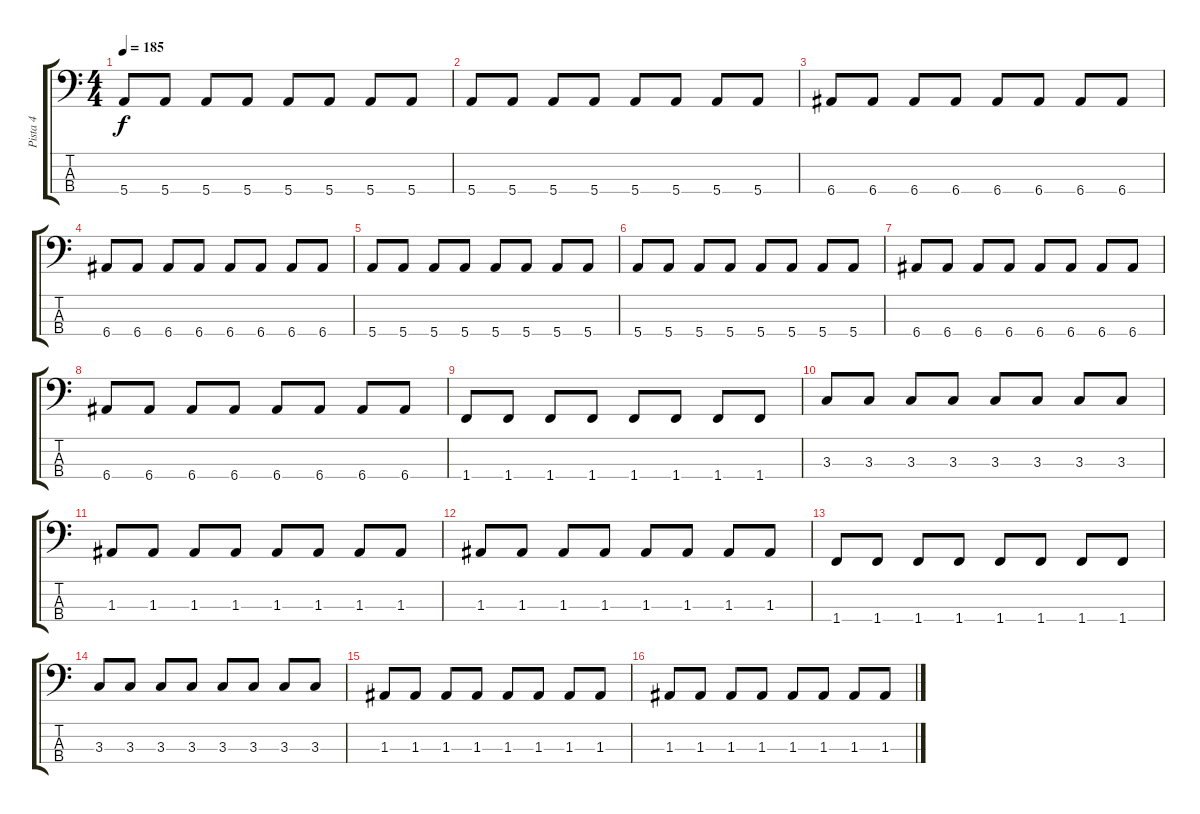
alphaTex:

\track ("Pista 4" "Pista 4") {instrument electricbassfinger}
\staff {score tabs}
\tuning (G2 D2 A1 E1) {hide}
\ts (4 4)
\tempo 185
\clef f4
\ks c
5.4.8{dy f} 5.4.8 5.4.8 5.4.8 5.4.8 5.4.8 5.4.8 5.4.8 |
5.4.8 5.4.8 5.4.8 5.4.8 5.4.8 5.4.8 5.4.8 5.4.8 |
6.4.8 6.4.8 6.4.8 6.4.8 6.4.8 6.4.8 6.4.8 6.4.8 |
6.4.8 6.4.8 6.4.8 6.4.8 6.4.8 6.4.8 6.4.8 6.4.8 |
5.4.8 5.4.8 5.4.8 5.4.8 5.4.8 5.4.8 5.4.8 5.4.8 |
5.4.8 5.4.8 5.4.8 5.4.8 5.4.8 5.4.8 5.4.8 5.4.8 |
6.4.8 6.4.8 6.4.8 6.4.8 6.4.8 6.4.8 6.4.8 6.4.8 |
6.4.8 6.4.8 6.4.8 6.4.8 6.4.8 6.4.8 6.4.8 6.4.8 |
1.4.8 1.4.8 1.4.8 1.4.8 1.4.8 1.4.8 1.4.8 1.4.8 |
3.3.8 3.3.8 3.3.8 3.3.8 3.3.8 3.3.8 3.3.8 3.3.8 |
1.3.8 1.3.8 1.3.8 1.3.8 1.3.8 1.3.8 1.3.8 1.3.8 |
1.3.8 1.3.8 1.3.8 1.3.8 1.3.8 1.3.8 1.3.8 1.3.8 |
1.4.8 1.4.8 1.4.8 1.4.8 1.4.8 1.4.8 1.4.8 1.4.8 |
3.3.8 3.3.8 3.3.8 3.3.8 3.3.8 3.3.8 3.3.8 3.3.8 |
1.3.8 1.3.8 1.3.8 1.3.8 1.3.8 1.3.8 1.3.8 1.3.8 |
1.3.8 1.3.8 1.3.8 1.3.8 1.3.8 1.3.8 1.3.8 1.3.8
